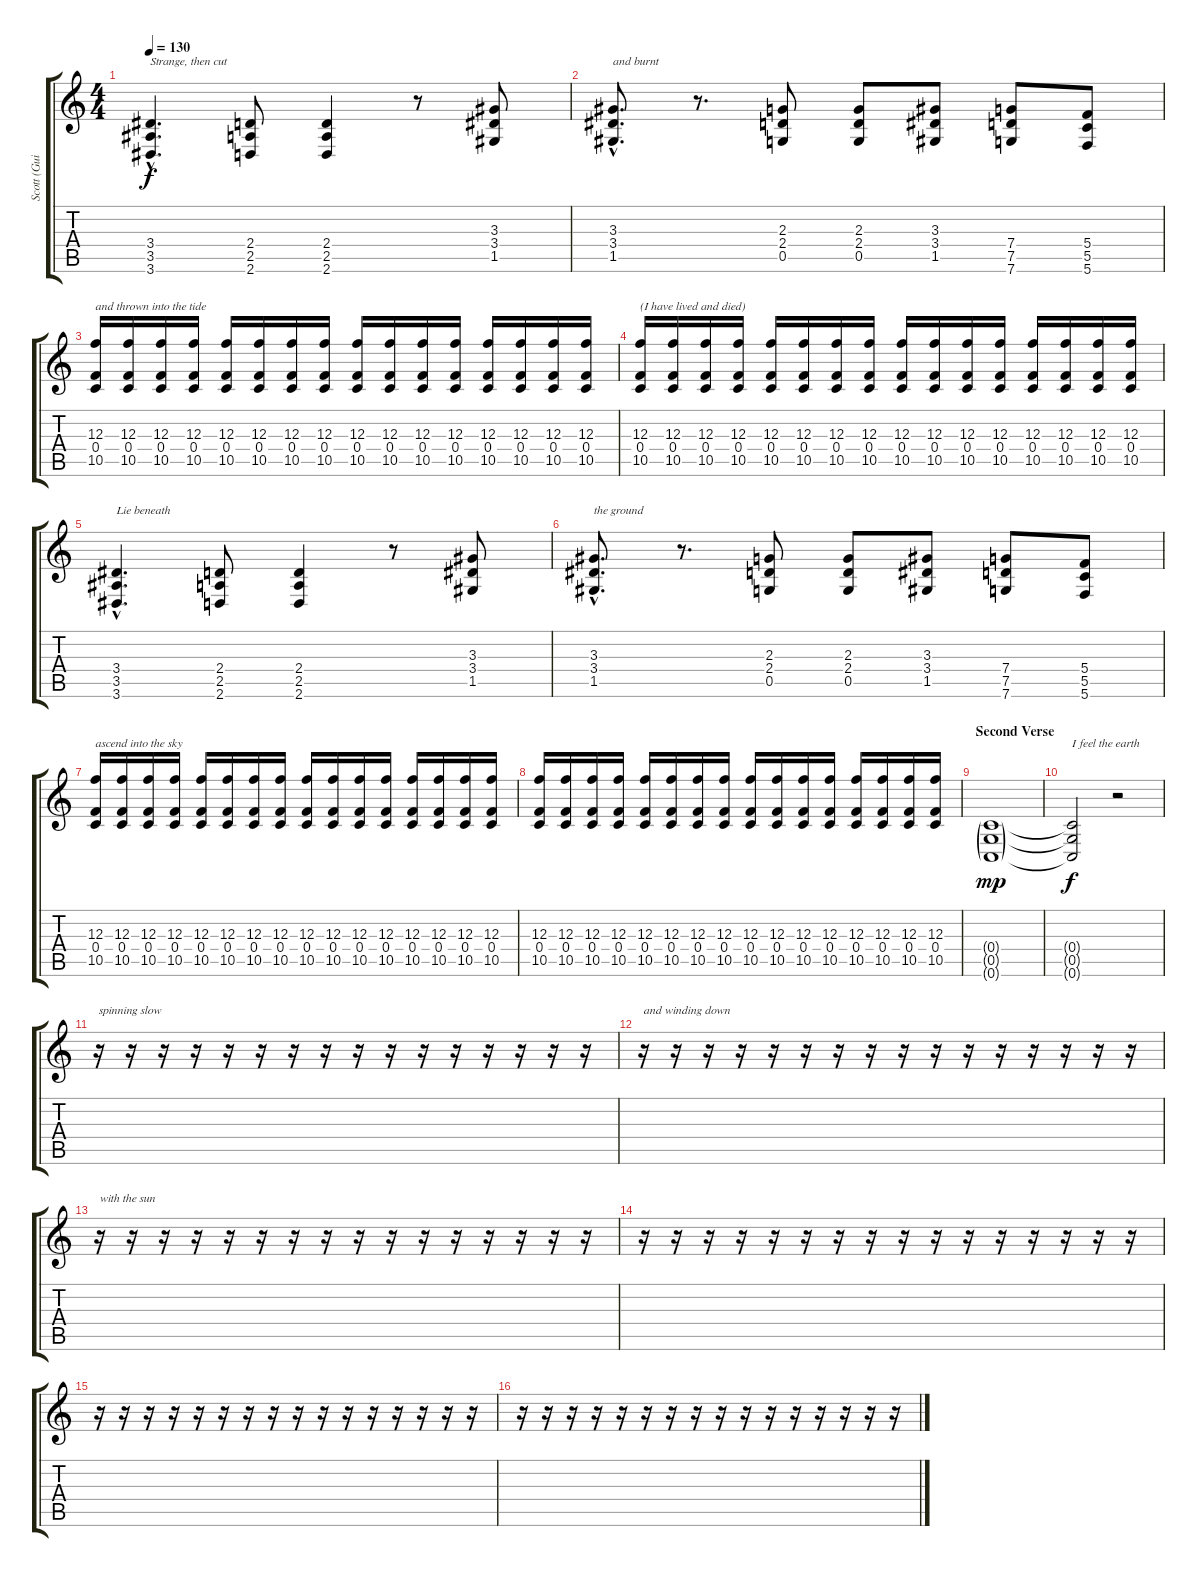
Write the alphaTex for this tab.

\track ("Scott (Guitar 1)" "Scott (Gui") {instrument overdrivenguitar}
\staff {score tabs}
\tuning (D4 A3 F3 C3 G2 C2) {hide}
\ts (4 4)
\tempo 130
\clef g2
\ks c
(3.4{hac} 3.5{hac} 3.6{hac}).4{d txt "Strange, then cut" dy f} (2.4 2.5 2.6).8 (2.4 2.5 2.6).4 r.8 (3.3 3.4 1.5).8 |
(3.3{hac} 3.4{hac} 1.5{hac}).8{d txt "and burnt"} r.8{d} (2.3 2.4 0.5).8 (2.3 2.4 0.5).8 (3.3 3.4 1.5).8 (7.4 7.5 7.6).8 (5.4 5.5 5.6).8 |
(12.3 0.4 10.5).16{txt "and thrown into the tide"} (12.3 0.4 10.5).16 (12.3 0.4 10.5).16 (12.3 0.4 10.5).16 (12.3 0.4 10.5).16 (12.3 0.4 10.5).16 (12.3 0.4 10.5).16 (12.3 0.4 10.5).16 (12.3 0.4 10.5).16 (12.3 0.4 10.5).16 (12.3 0.4 10.5).16 (12.3 0.4 10.5).16 (12.3 0.4 10.5).16 (12.3 0.4 10.5).16 (12.3 0.4 10.5).16 (12.3 0.4 10.5).16 |
(12.3 0.4 10.5).16{txt "(I have lived and died)"} (12.3 0.4 10.5).16 (12.3 0.4 10.5).16 (12.3 0.4 10.5).16 (12.3 0.4 10.5).16 (12.3 0.4 10.5).16 (12.3 0.4 10.5).16 (12.3 0.4 10.5).16 (12.3 0.4 10.5).16 (12.3 0.4 10.5).16 (12.3 0.4 10.5).16 (12.3 0.4 10.5).16 (12.3 0.4 10.5).16 (12.3 0.4 10.5).16 (12.3 0.4 10.5).16 (12.3 0.4 10.5).16 |
(3.4{hac} 3.5{hac} 3.6{hac}).4{d txt "Lie beneath"} (2.4 2.5 2.6).8 (2.4 2.5 2.6).4 r.8 (3.3 3.4 1.5).8 |
(3.3{hac} 3.4{hac} 1.5{hac}).8{d txt "the ground"} r.8{d} (2.3 2.4 0.5).8 (2.3 2.4 0.5).8 (3.3 3.4 1.5).8 (7.4 7.5 7.6).8 (5.4 5.5 5.6).8 |
(12.3 0.4 10.5).16{txt "ascend into the sky"} (12.3 0.4 10.5).16 (12.3 0.4 10.5).16 (12.3 0.4 10.5).16 (12.3 0.4 10.5).16 (12.3 0.4 10.5).16 (12.3 0.4 10.5).16 (12.3 0.4 10.5).16 (12.3 0.4 10.5).16 (12.3 0.4 10.5).16 (12.3 0.4 10.5).16 (12.3 0.4 10.5).16 (12.3 0.4 10.5).16 (12.3 0.4 10.5).16 (12.3 0.4 10.5).16 (12.3 0.4 10.5).16 |
(12.3 0.4 10.5).16 (12.3 0.4 10.5).16 (12.3 0.4 10.5).16 (12.3 0.4 10.5).16 (12.3 0.4 10.5).16 (12.3 0.4 10.5).16 (12.3 0.4 10.5).16 (12.3 0.4 10.5).16 (12.3 0.4 10.5).16 (12.3 0.4 10.5).16 (12.3 0.4 10.5).16 (12.3 0.4 10.5).16 (12.3 0.4 10.5).16 (12.3 0.4 10.5).16 (12.3 0.4 10.5).16 (12.3 0.4 10.5).16 |
\section ("" "Second Verse")
(0.4{g} 0.5{g} 0.6{g}).1{dy mp} |
(0.4{t} 0.5{t} 0.6{t}).2{txt "I feel the earth" dy f} r.2 |
r.16{txt "spinning slow"} r.16 r.16 r.16 r.16 r.16 r.16 r.16 r.16 r.16 r.16 r.16 r.16 r.16 r.16 r.16 |
r.16{txt "and winding down"} r.16 r.16 r.16 r.16 r.16 r.16 r.16 r.16 r.16 r.16 r.16 r.16 r.16 r.16 r.16 |
r.16{txt "with the sun"} r.16 r.16 r.16 r.16 r.16 r.16 r.16 r.16 r.16 r.16 r.16 r.16 r.16 r.16 r.16 |
r.16 r.16 r.16 r.16 r.16 r.16 r.16 r.16 r.16 r.16 r.16 r.16 r.16 r.16 r.16 r.16 |
r.16 r.16 r.16 r.16 r.16 r.16 r.16 r.16 r.16 r.16 r.16 r.16 r.16 r.16 r.16 r.16 |
r.16 r.16 r.16 r.16 r.16 r.16 r.16 r.16 r.16 r.16 r.16 r.16 r.16 r.16 r.16 r.16
